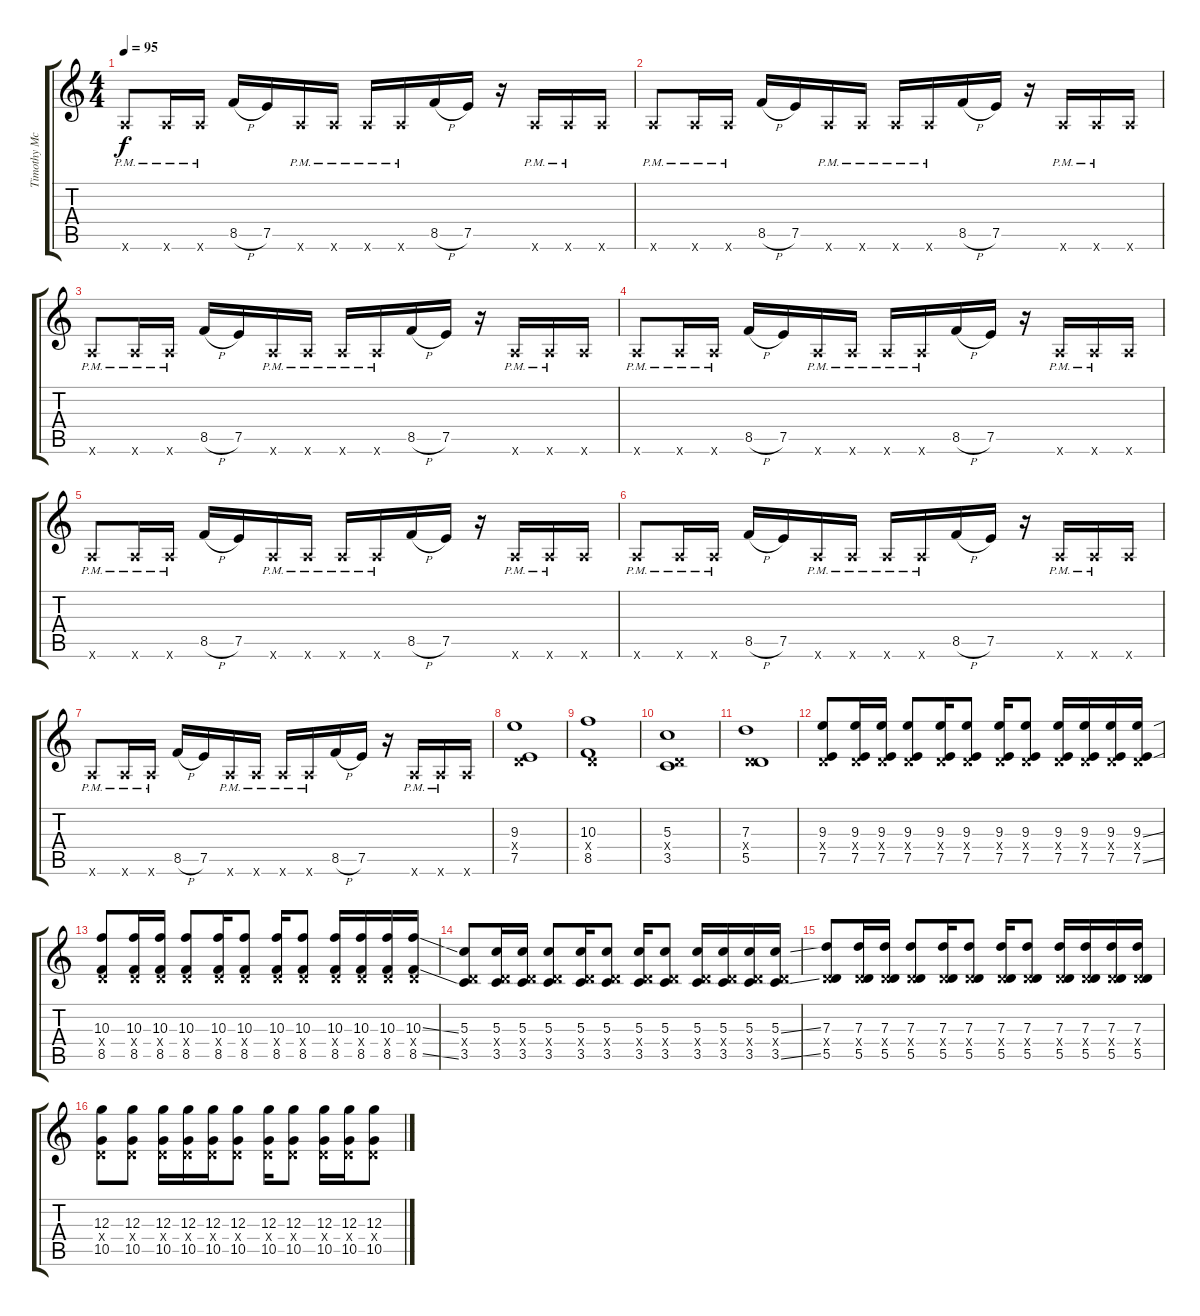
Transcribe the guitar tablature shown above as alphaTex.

\track ("Timothy McTague" "Timothy Mc") {instrument distortionguitar}
\staff {score tabs}
\tuning (E4 B3 G3 D3 A2 D2) {hide}
\ts (4 4)
\tempo 95
\clef g2
\ks c
7.6{pm x}.8{dy f} 7.6{pm x}.16 7.6{pm x}.16 8.5{h}.16 7.5.16 7.6{pm x}.16 7.6{pm x}.16 7.6{pm x}.16 7.6{pm x}.16 8.5{h}.16 7.5.16 r.16 7.6{pm x}.16 7.6{pm x}.16 7.6{x}.16 |
7.6{pm x}.8 7.6{pm x}.16 7.6{pm x}.16 8.5{h}.16 7.5.16 7.6{pm x}.16 7.6{pm x}.16 7.6{pm x}.16 7.6{pm x}.16 8.5{h}.16 7.5.16 r.16 7.6{pm x}.16 7.6{pm x}.16 7.6{x}.16 |
7.6{pm x}.8 7.6{pm x}.16 7.6{pm x}.16 8.5{h}.16 7.5.16 7.6{pm x}.16 7.6{pm x}.16 7.6{pm x}.16 7.6{pm x}.16 8.5{h}.16 7.5.16 r.16 7.6{pm x}.16 7.6{pm x}.16 7.6{x}.16 |
7.6{pm x}.8 7.6{pm x}.16 7.6{pm x}.16 8.5{h}.16 7.5.16 7.6{pm x}.16 7.6{pm x}.16 7.6{pm x}.16 7.6{pm x}.16 8.5{h}.16 7.5.16 r.16 7.6{pm x}.16 7.6{pm x}.16 7.6{x}.16 |
7.6{pm x}.8 7.6{pm x}.16 7.6{pm x}.16 8.5{h}.16 7.5.16 7.6{pm x}.16 7.6{pm x}.16 7.6{pm x}.16 7.6{pm x}.16 8.5{h}.16 7.5.16 r.16 7.6{pm x}.16 7.6{pm x}.16 7.6{x}.16 |
7.6{pm x}.8 7.6{pm x}.16 7.6{pm x}.16 8.5{h}.16 7.5.16 7.6{pm x}.16 7.6{pm x}.16 7.6{pm x}.16 7.6{pm x}.16 8.5{h}.16 7.5.16 r.16 7.6{pm x}.16 7.6{pm x}.16 7.6{x}.16 |
7.6{pm x}.8 7.6{pm x}.16 7.6{pm x}.16 8.5{h}.16 7.5.16 7.6{pm x}.16 7.6{pm x}.16 7.6{pm x}.16 7.6{pm x}.16 8.5{h}.16 7.5.16 r.16 7.6{pm x}.16 7.6{pm x}.16 7.6{x}.16 |
(9.3 0.4{x} 7.5).1 |
(10.3 0.4{x} 8.5).1 |
(5.3 0.4{x} 3.5).1 |
(7.3 0.4{x} 5.5).1 |
(9.3 0.4{x} 7.5).8 (9.3 0.4{x} 7.5).16 (9.3 0.4{x} 7.5).16 (9.3 0.4{x} 7.5).8 (9.3 0.4{x} 7.5).16 (9.3 0.4{x} 7.5).8 (9.3 0.4{x} 7.5).16 (9.3 0.4{x} 7.5).8 (9.3 0.4{x} 7.5).16 (9.3 0.4{x} 7.5).16 (9.3 0.4{x} 7.5).16 (9.3{ss} 0.4{x} 7.5{ss}).16 |
(10.3 0.4{x} 8.5).8 (10.3 0.4{x} 8.5).16 (10.3 0.4{x} 8.5).16 (10.3 0.4{x} 8.5).8 (10.3 0.4{x} 8.5).16 (10.3 0.4{x} 8.5).8 (10.3 0.4{x} 8.5).16 (10.3 0.4{x} 8.5).8 (10.3 0.4{x} 8.5).16 (10.3 0.4{x} 8.5).16 (10.3 0.4{x} 8.5).16 (10.3{ss} 0.4{x} 8.5{ss}).16 |
(5.3 0.4{x} 3.5).8 (5.3 0.4{x} 3.5).16 (5.3 0.4{x} 3.5).16 (5.3 0.4{x} 3.5).8 (5.3 0.4{x} 3.5).16 (5.3 0.4{x} 3.5).8 (5.3 0.4{x} 3.5).16 (5.3 0.4{x} 3.5).8 (5.3 0.4{x} 3.5).16 (5.3 0.4{x} 3.5).16 (5.3 0.4{x} 3.5).16 (5.3{ss} 0.4{x} 3.5{ss}).16 |
(7.3 0.4{x} 5.5).8 (7.3 0.4{x} 5.5).16 (7.3 0.4{x} 5.5).16 (7.3 0.4{x} 5.5).8 (7.3 0.4{x} 5.5).16 (7.3 0.4{x} 5.5).8 (7.3 0.4{x} 5.5).16 (7.3 0.4{x} 5.5).8 (7.3 0.4{x} 5.5).16 (7.3 0.4{x} 5.5).16 (7.3 0.4{x} 5.5).16 (7.3 0.4{x} 5.5).16 |
(12.3 0.4{x} 10.5).8 (12.3 0.4{x} 10.5).8 (12.3 0.4{x} 10.5).16 (12.3 0.4{x} 10.5).16 (12.3 0.4{x} 10.5).16 (12.3 0.4{x} 10.5).8 (12.3 0.4{x} 10.5).16 (12.3 0.4{x} 10.5).8 (12.3 0.4{x} 10.5).16 (12.3 0.4{x} 10.5).16 (12.3 0.4{x} 10.5).8
